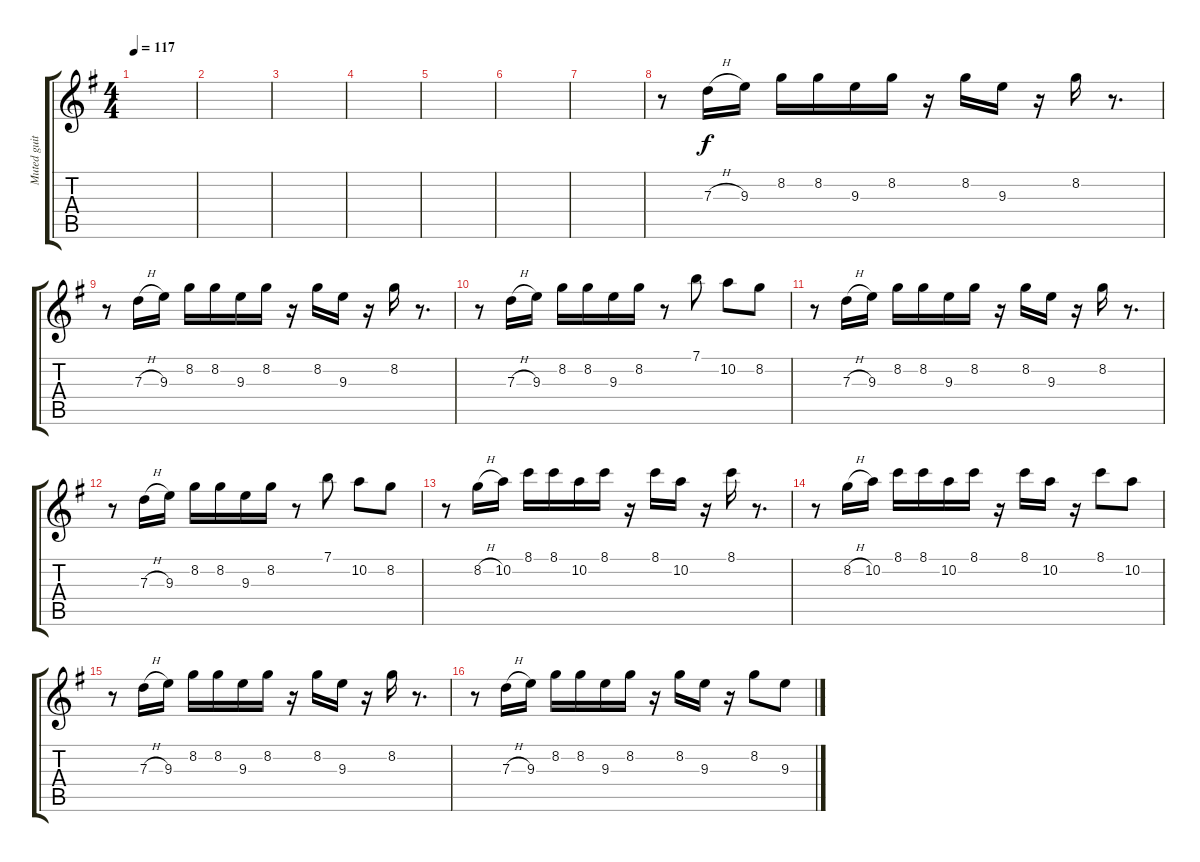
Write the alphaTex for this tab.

\track ("Muted guitar" "Muted guit") {instrument electricguitarmuted}
\staff {score tabs}
\tuning (E4 B3 G3 D3 A2 E2) {hide}
\ts (4 4)
\tempo 117
\clef g2
\ks g
|
|
|
|
|
|
|
r.8 7.3{h}.16 9.3.16 8.2.16 8.2.16 9.3.16 8.2.16 r.16 8.2.16 9.3.16 r.16 8.2.16 r.8{d} |
r.8 7.3{h}.16 9.3.16 8.2.16 8.2.16 9.3.16 8.2.16 r.16 8.2.16 9.3.16 r.16 8.2.16 r.8{d} |
r.8 7.3{h}.16 9.3.16 8.2.16 8.2.16 9.3.16 8.2.16 r.8 7.1.8 10.2.8 8.2.8 |
r.8 7.3{h}.16 9.3.16 8.2.16 8.2.16 9.3.16 8.2.16 r.16 8.2.16 9.3.16 r.16 8.2.16 r.8{d} |
r.8 7.3{h}.16 9.3.16 8.2.16 8.2.16 9.3.16 8.2.16 r.8 7.1.8 10.2.8 8.2.8 |
r.8 8.2{h}.16 10.2.16 8.1.16 8.1.16 10.2.16 8.1.16 r.16 8.1.16 10.2.16 r.16 8.1.16 r.8{d} |
r.8 8.2{h}.16 10.2.16 8.1.16 8.1.16 10.2.16 8.1.16 r.16 8.1.16 10.2.16 r.16 8.1.8 10.2.8 |
r.8 7.3{h}.16 9.3.16 8.2.16 8.2.16 9.3.16 8.2.16 r.16 8.2.16 9.3.16 r.16 8.2.16 r.8{d} |
r.8 7.3{h}.16 9.3.16 8.2.16 8.2.16 9.3.16 8.2.16 r.16 8.2.16 9.3.16 r.16 8.2.8 9.3.8
